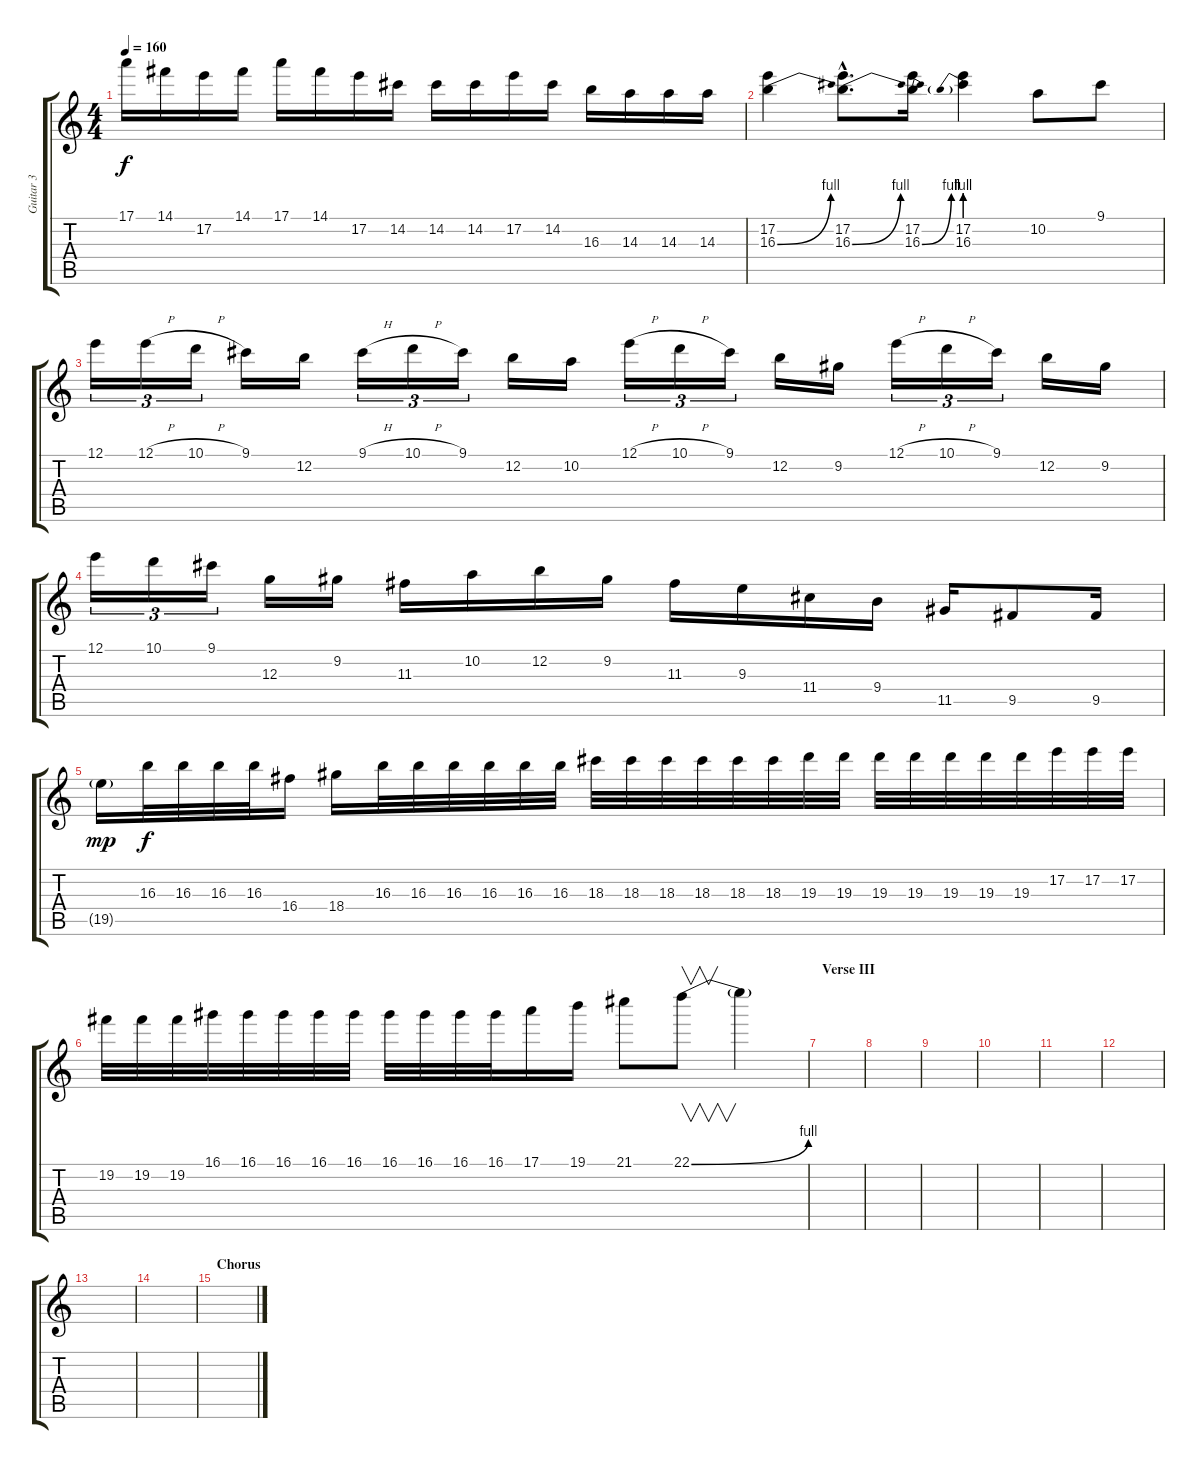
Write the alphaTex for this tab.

\track ("Guitar 3" "Guitar 3") {instrument distortionguitar}
\staff {score tabs}
\tuning (E4 B3 G3 D3 A2 E2) {hide}
\ts (4 4)
\tempo 160
\clef g2
\ks c
17.1.16{dy f} 14.1.16 17.2.16 14.1.16 17.1.16 14.1.16 17.2.16 14.2.16 14.2.16 14.2.16 17.2.16 14.2.16 16.3.16 14.3.16 14.3.16 14.3.16 |
(17.2 16.3{be (bend 0 0 60 4)}).4 (17.2{hac} 16.3{be (bend 0 0 60 4) hac}).8{d} (17.2 16.3{be (bend 0 0 60 4)}).16 (17.2 16.3{be (prebend 0 4 60 4)}).4 10.2.8 9.1.8 |
12.1.16{tu (3 2)} 12.1{h}.16{tu (3 2)} 10.1{h}.16{tu (3 2)} 9.1.16 12.2.16 9.1{h}.16{tu (3 2)} 10.1{h}.16{tu (3 2)} 9.1.16{tu (3 2)} 12.2.16 10.2.16 12.1{h}.16{tu (3 2)} 10.1{h}.16{tu (3 2)} 9.1.16{tu (3 2)} 12.2.16 9.2.16 12.1{h}.16{tu (3 2)} 10.1{h}.16{tu (3 2)} 9.1.16{tu (3 2)} 12.2.16 9.2.16 |
12.1.16{tu (3 2)} 10.1.16{tu (3 2)} 9.1.16{tu (3 2)} 12.3.16 9.2.16 11.3.16 10.2.16 12.2.16 9.2.16 11.3.16 9.3.16 11.4.16 9.4.16 11.5.16 9.5.8 9.5.16 |
19.5{g}.16{dy mp} 16.3.32{dy f} 16.3.32 16.3.32 16.3.32 16.4.16 18.4.16 16.3.32 16.3.32 16.3.32 16.3.32 16.3.32 16.3.32 18.3.32 18.3.32 18.3.32 18.3.32 18.3.32 18.3.32 19.3.32 19.3.32 19.3.32 19.3.32 19.3.32 19.3.32 19.3.32 17.2.32 17.2.32 17.2.32 |
19.2.32 19.2.32 19.2.32 16.1.32 16.1.32 16.1.32 16.1.32 16.1.32 16.1.32 16.1.32 16.1.32 16.1.32 17.1.16 19.1.16 21.1.8 22.1{be (bend 0 0 60 4)}.8{v} 22.1{t}.4 |
\section ("" "Verse III")
|
|
|
|
|
|
|
|
\section ("" "Chorus")
